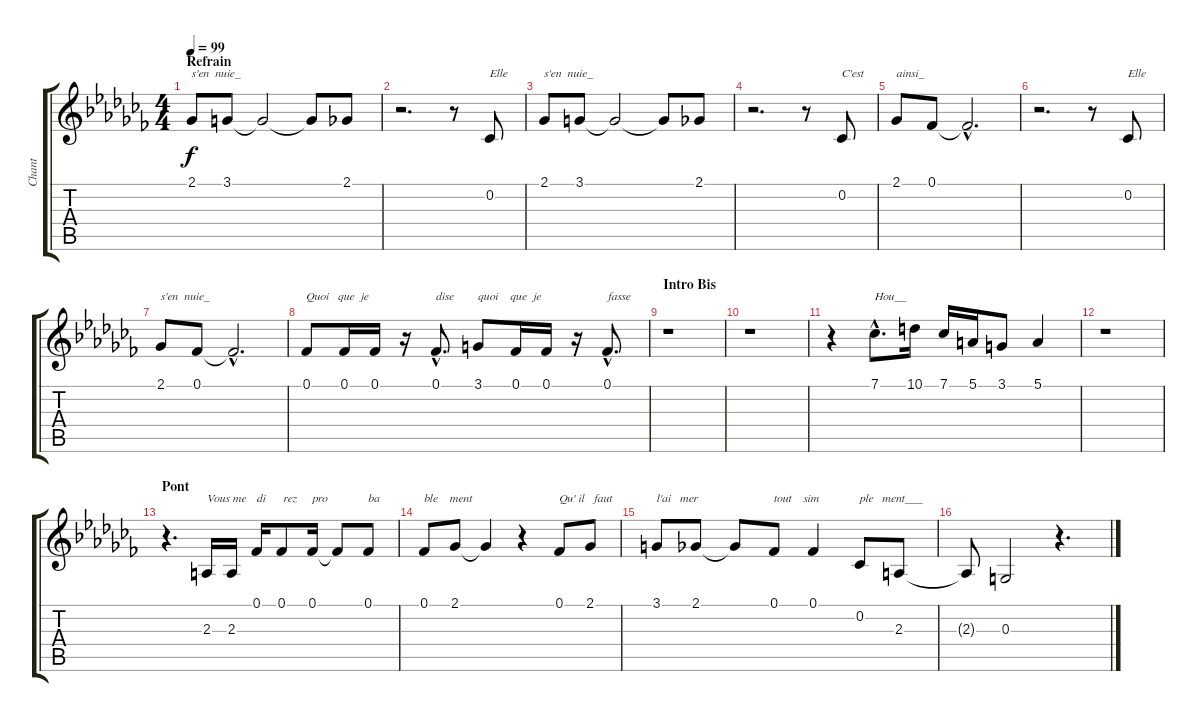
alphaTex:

\track ("Chant" "Chant") {instrument harmonica}
\staff {score tabs}
\tuning (E4 B3 G3 D3 A2 E2) {hide}
\ts (4 4)
\section ("" "Refrain")
\tempo 99
\clef g2
\ks cb
2.1.8{txt "s'en  nuie_" dy f} 3.1.8 3.1{t}.2 3.1{t}.8 2.1.8 |
r.2{d} r.8 0.2.8{txt "Elle"} |
2.1.8{txt "s'en  nuie_"} 3.1.8 3.1{t}.2 3.1{t}.8 2.1.8 |
r.2{d} r.8 0.2.8{txt "C'est"} |
2.1.8{txt "ainsi_"} 0.1.8 0.1{hac t}.2{d} |
r.2{d} r.8 0.2.8{txt "Elle "} |
2.1.8{txt "s'en  nuie_"} 0.1.8 0.1{hac t}.2{d} |
0.1.8{txt "Quoi   que  je "} 0.1.16 0.1.16 r.16 0.1{hac}.8{d txt "dise"} 3.1.8{txt "quoi    que  je"} 0.1.16 0.1.16 r.16 0.1{hac}.8{d txt "fasse"} |
\section ("" "Intro Bis")
r.1 |
r.1 |
r.4 7.1{hac}.8{d txt "Hou__"} 10.1.16 7.1.16 5.1.16 3.1.8 5.1.4 |
r.1 |
\section ("" "Pont")
r.4{d} 2.3.16{txt "Vous me"} 2.3.16 0.1.16{txt "di      rez"} 0.1.8 0.1.16{txt "pro"} 0.1{t}.8 0.1.8{txt "ba"} |
0.1.8{txt "ble    ment"} 2.1.8 2.1{t}.4 r.4 0.1.8{txt "Qu' il   faut"} 2.1.8 |
3.1.8{txt "l'ai   mer"} 2.1.8 2.1{t}.8 0.1.8{txt "tout    sim"} 0.1.4 0.2.8{txt "ple   ment___"} 2.3.8 |
2.3{t}.8 0.3.2 r.4{d}
